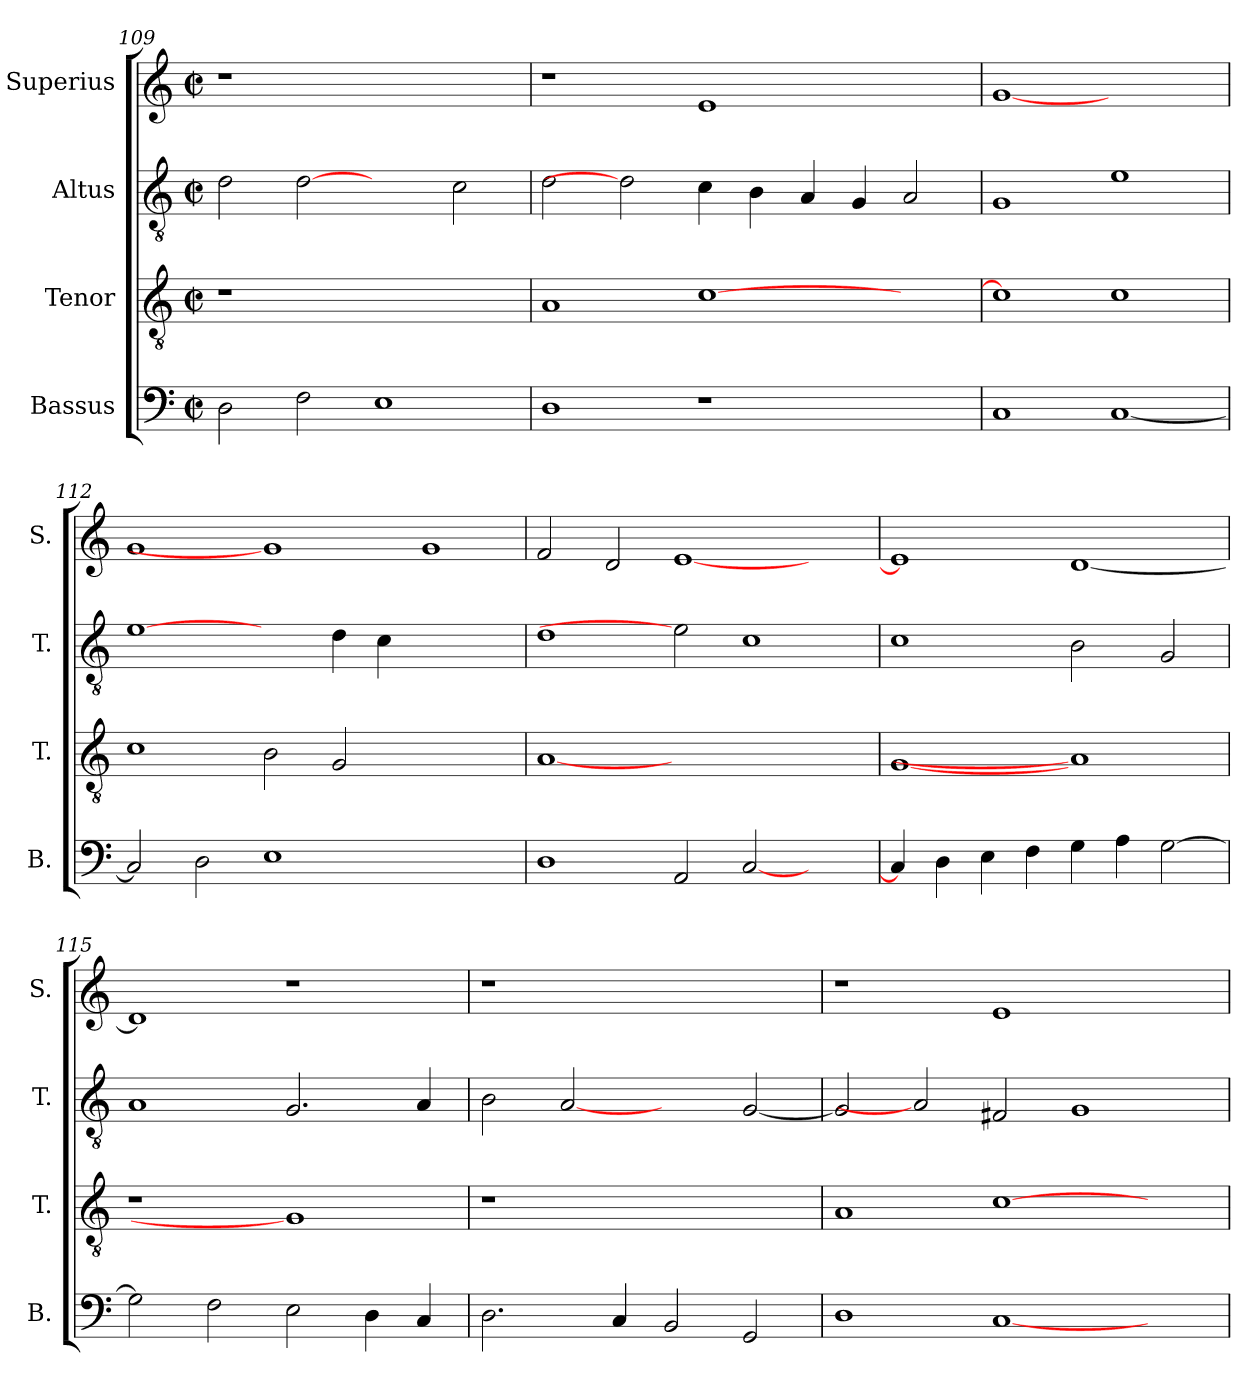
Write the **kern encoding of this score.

**kern	**kern	**kern	**kern
*part4	*part3	*part2	*part1
*staff4	*staff3	*staff2	*staff1
*I"Bassus	*I"Tenor	*I"Altus	*I"Superius
*I'B.	*I'T.	*I'T.	*I'S.
*clefF4	*clefGv2	*clefGv2	*clefG2
*	*ITrd7c12	*ITrd7c12	*
*k[]	*k[]	*k[]	*k[]
*C:	*C:	*C:	*C:
*M2/2	*M2/2	*M2/2	*M2/2
*met(c|)	*met(c|)	*met(c|)	*met(c|)
=109	=109	=109	=109
!	!LO:N:vis=1	!	!LO:N:vis=1
2Di\	1r	2Di\	1r
2Fi\	.	[2Di	.
1Ei	1ryy	2ryy	1ryy
.	.	2Ci\	.
=110	=110	=110	=110
1Di	1AAi	2Di\	1r
.	.	2Di]	.
1r	[>1Ci	4Ci\	1ei
.	.	4BBi\	.
.	.	4AAi/	.
.	.	4GGi/	.
2ryy	2ryy	2AAi/	2ryy
=111	=111	=111	=111
1Ci	1Ci]	1GGi	[1gi
[<1Ci	1Ci	1Ei	1ryy
=112	=112	=112	=112
2Ci/]	1Ci	[1Ei	1gi
2Di\	.	.	.
1Ei	2BBi\	2ryy	1gi]
.	2GGi/	4Di\	.
.	.	4Ci\	.
1ryy	1ryy	1ryy	1gi
=113	=113	=113	=113
1Di	[1AAi	1Di	2fi/
.	.	.	2di/
2AAi/	1.ryy	2Ei]	[<1ei
[<2Ci/	.	1Ci	.
2ryy	.	.	2ryy
!!LO:LB:g=z
=114	=114	=114	=114
4Ci/]	[1GGi	1Ci	1ei]
4Di\	.	.	.
4Ei\	.	.	.
4Fi\	.	.	.
4Gi\	1AAi]	2BBi\	[<1di
4Ai\	.	.	.
[>2Gi\	.	2GGi/	.
=115	=115	=115	=115
!	!LO:N:vis=1	!	!
2Gi\]	1r	1AAi	1di]
2Fi\	.	.	.
2Ei\	1GGi]	2.GGi/	1r
4Di\	.	.	.
4Ci/	.	4AAi/	.
=116	=116	=116	=116
!	!LO:N:vis=1	!	!LO:N:vis=1
2.Di\	1r	2BBi\	1r
.	.	[2AAi	.
4Ci/	.	.	.
2BBi/	1ryy	2ryy	1ryy
2GGi/	.	[<2GGi/	.
=117	=117	=117	=117
1Di	1AAi	2GGi/]	1r
.	.	2AAi]	.
[<1Ci	[>1Ci	2FF#Xi/	1ei
.	.	1GGi	.
2ryy	2ryy	.	2ryy
=	=	=	=
*-	*-	*-	*-
